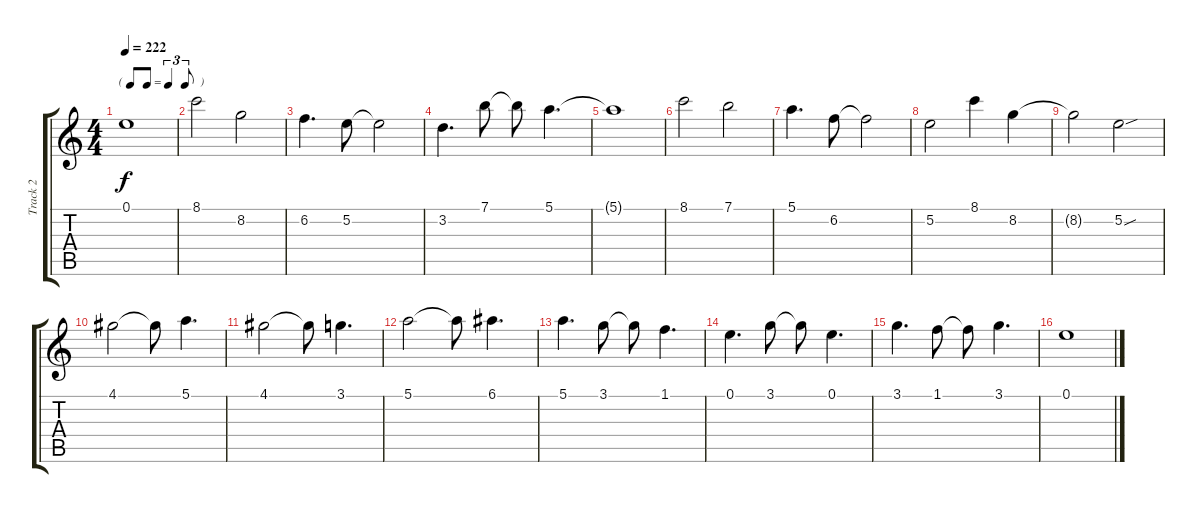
\track ("Track 2" "Track 2") {instrument electricguitarjazz}
\staff {score tabs}
\tuning (E4 B3 G3 D3 A2 E2) {hide}
\ts (4 4)
\tf triplet8th
\tempo 222
\clef g2
\ks c
0.1.1{dy f} |
8.1.2 8.2.2 |
6.2.4{d} 5.2.8 5.2{t}.2 |
3.2.4{d} 7.1.8 7.1{t}.8 5.1.4{d} |
5.1{t}.1 |
8.1.2 7.1.2 |
5.1.4{d} 6.2.8 6.2{t}.2 |
5.2.2 8.1.4 8.2.4 |
8.2{t}.2 5.2{sou}.2 |
4.1.2 4.1{t}.8 5.1.4{d} |
4.1.2 4.1{t}.8 3.1.4{d} |
5.1.2 5.1{t}.8 6.1.4{d} |
5.1.4{d} 3.1.8 3.1{t}.8 1.1.4{d} |
0.1.4{d} 3.1.8 3.1{t}.8 0.1.4{d} |
3.1.4{d} 1.1.8 1.1{t}.8 3.1.4{d} |
0.1.1
